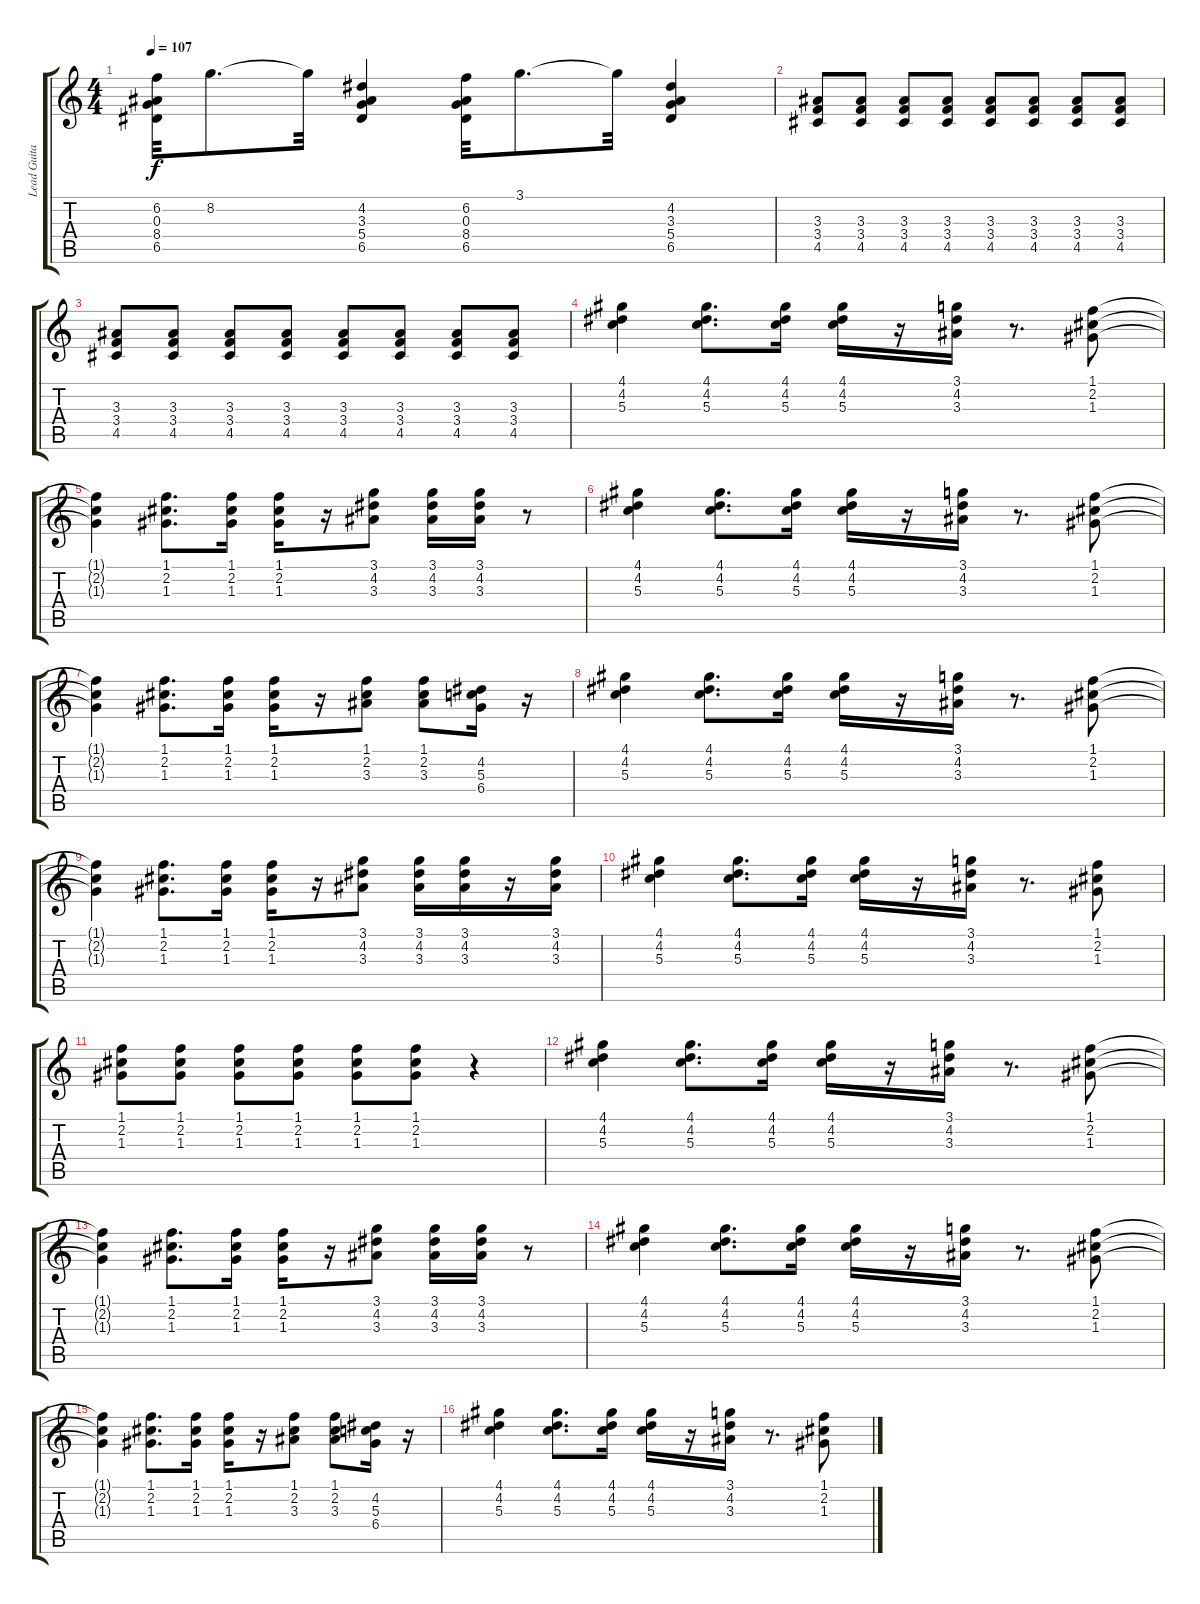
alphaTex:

\track ("Lead Guitar" "Lead Guita") {instrument distortionguitar}
\staff {score tabs}
\tuning (E4 B3 G3 D3 A2 E2) {hide}
\ts (4 4)
\tempo 107
\clef g2
\ks c
(6.2 0.3 8.4 6.5).32{dy f} 8.2.8{d} 8.2{t}.32 (4.2 3.3 5.4 6.5).4 (6.2 0.3 8.4 6.5).32 3.1.8{d} 3.1{t}.32 (4.2 3.3 5.4 6.5).4 |
(3.3 3.4 4.5).8 (3.3 3.4 4.5).8 (3.3 3.4 4.5).8 (3.3 3.4 4.5).8 (3.3 3.4 4.5).8 (3.3 3.4 4.5).8 (3.3 3.4 4.5).8 (3.3 3.4 4.5).8 |
(3.3 3.4 4.5).8 (3.3 3.4 4.5).8 (3.3 3.4 4.5).8 (3.3 3.4 4.5).8 (3.3 3.4 4.5).8 (3.3 3.4 4.5).8 (3.3 3.4 4.5).8 (3.3 3.4 4.5).8 |
(4.1 4.2 5.3).4 (4.1 4.2 5.3).8{d} (4.1 4.2 5.3).16 (4.1 4.2 5.3).16 r.16 (3.1 4.2 3.3).16 r.8{d} (1.1 2.2 1.3).8 |
(1.1{t} 2.2{t} 1.3{t}).4 (1.1 2.2 1.3).8{d} (1.1 2.2 1.3).16 (1.1 2.2 1.3).16 r.16 (3.1 4.2 3.3).8 (3.1 4.2 3.3).16 (3.1 4.2 3.3).16 r.8 |
(4.1 4.2 5.3).4 (4.1 4.2 5.3).8{d} (4.1 4.2 5.3).16 (4.1 4.2 5.3).16 r.16 (3.1 4.2 3.3).16 r.8{d} (1.1 2.2 1.3).8 |
(1.1{t} 2.2{t} 1.3{t}).4 (1.1 2.2 1.3).8{d} (1.1 2.2 1.3).16 (1.1 2.2 1.3).16 r.16 (1.1 2.2 3.3).8 (1.1 2.2 3.3).8 (4.2 5.3 6.4).16 r.16 |
(4.1 4.2 5.3).4 (4.1 4.2 5.3).8{d} (4.1 4.2 5.3).16 (4.1 4.2 5.3).16 r.16 (3.1 4.2 3.3).16 r.8{d} (1.1 2.2 1.3).8 |
(1.1{t} 2.2{t} 1.3{t}).4 (1.1 2.2 1.3).8{d} (1.1 2.2 1.3).16 (1.1 2.2 1.3).16 r.16 (3.1 4.2 3.3).8 (3.1 4.2 3.3).16 (3.1 4.2 3.3).16 r.16 (3.1 4.2 3.3).16 |
(4.1 4.2 5.3).4 (4.1 4.2 5.3).8{d} (4.1 4.2 5.3).16 (4.1 4.2 5.3).16 r.16 (3.1 4.2 3.3).16 r.8{d} (1.1 2.2 1.3).8 |
(1.1 2.2 1.3).8 (1.1 2.2 1.3).8 (1.1 2.2 1.3).8 (1.1 2.2 1.3).8 (1.1 2.2 1.3).8 (1.1 2.2 1.3).8 r.4 |
(4.1 4.2 5.3).4 (4.1 4.2 5.3).8{d} (4.1 4.2 5.3).16 (4.1 4.2 5.3).16 r.16 (3.1 4.2 3.3).16 r.8{d} (1.1 2.2 1.3).8 |
(1.1{t} 2.2{t} 1.3{t}).4 (1.1 2.2 1.3).8{d} (1.1 2.2 1.3).16 (1.1 2.2 1.3).16 r.16 (3.1 4.2 3.3).8 (3.1 4.2 3.3).16 (3.1 4.2 3.3).16 r.8 |
(4.1 4.2 5.3).4 (4.1 4.2 5.3).8{d} (4.1 4.2 5.3).16 (4.1 4.2 5.3).16 r.16 (3.1 4.2 3.3).16 r.8{d} (1.1 2.2 1.3).8 |
(1.1{t} 2.2{t} 1.3{t}).4 (1.1 2.2 1.3).8{d} (1.1 2.2 1.3).16 (1.1 2.2 1.3).16 r.16 (1.1 2.2 3.3).8 (1.1 2.2 3.3).8 (4.2 5.3 6.4).16 r.16 |
(4.1 4.2 5.3).4 (4.1 4.2 5.3).8{d} (4.1 4.2 5.3).16 (4.1 4.2 5.3).16 r.16 (3.1 4.2 3.3).16 r.8{d} (1.1 2.2 1.3).8
